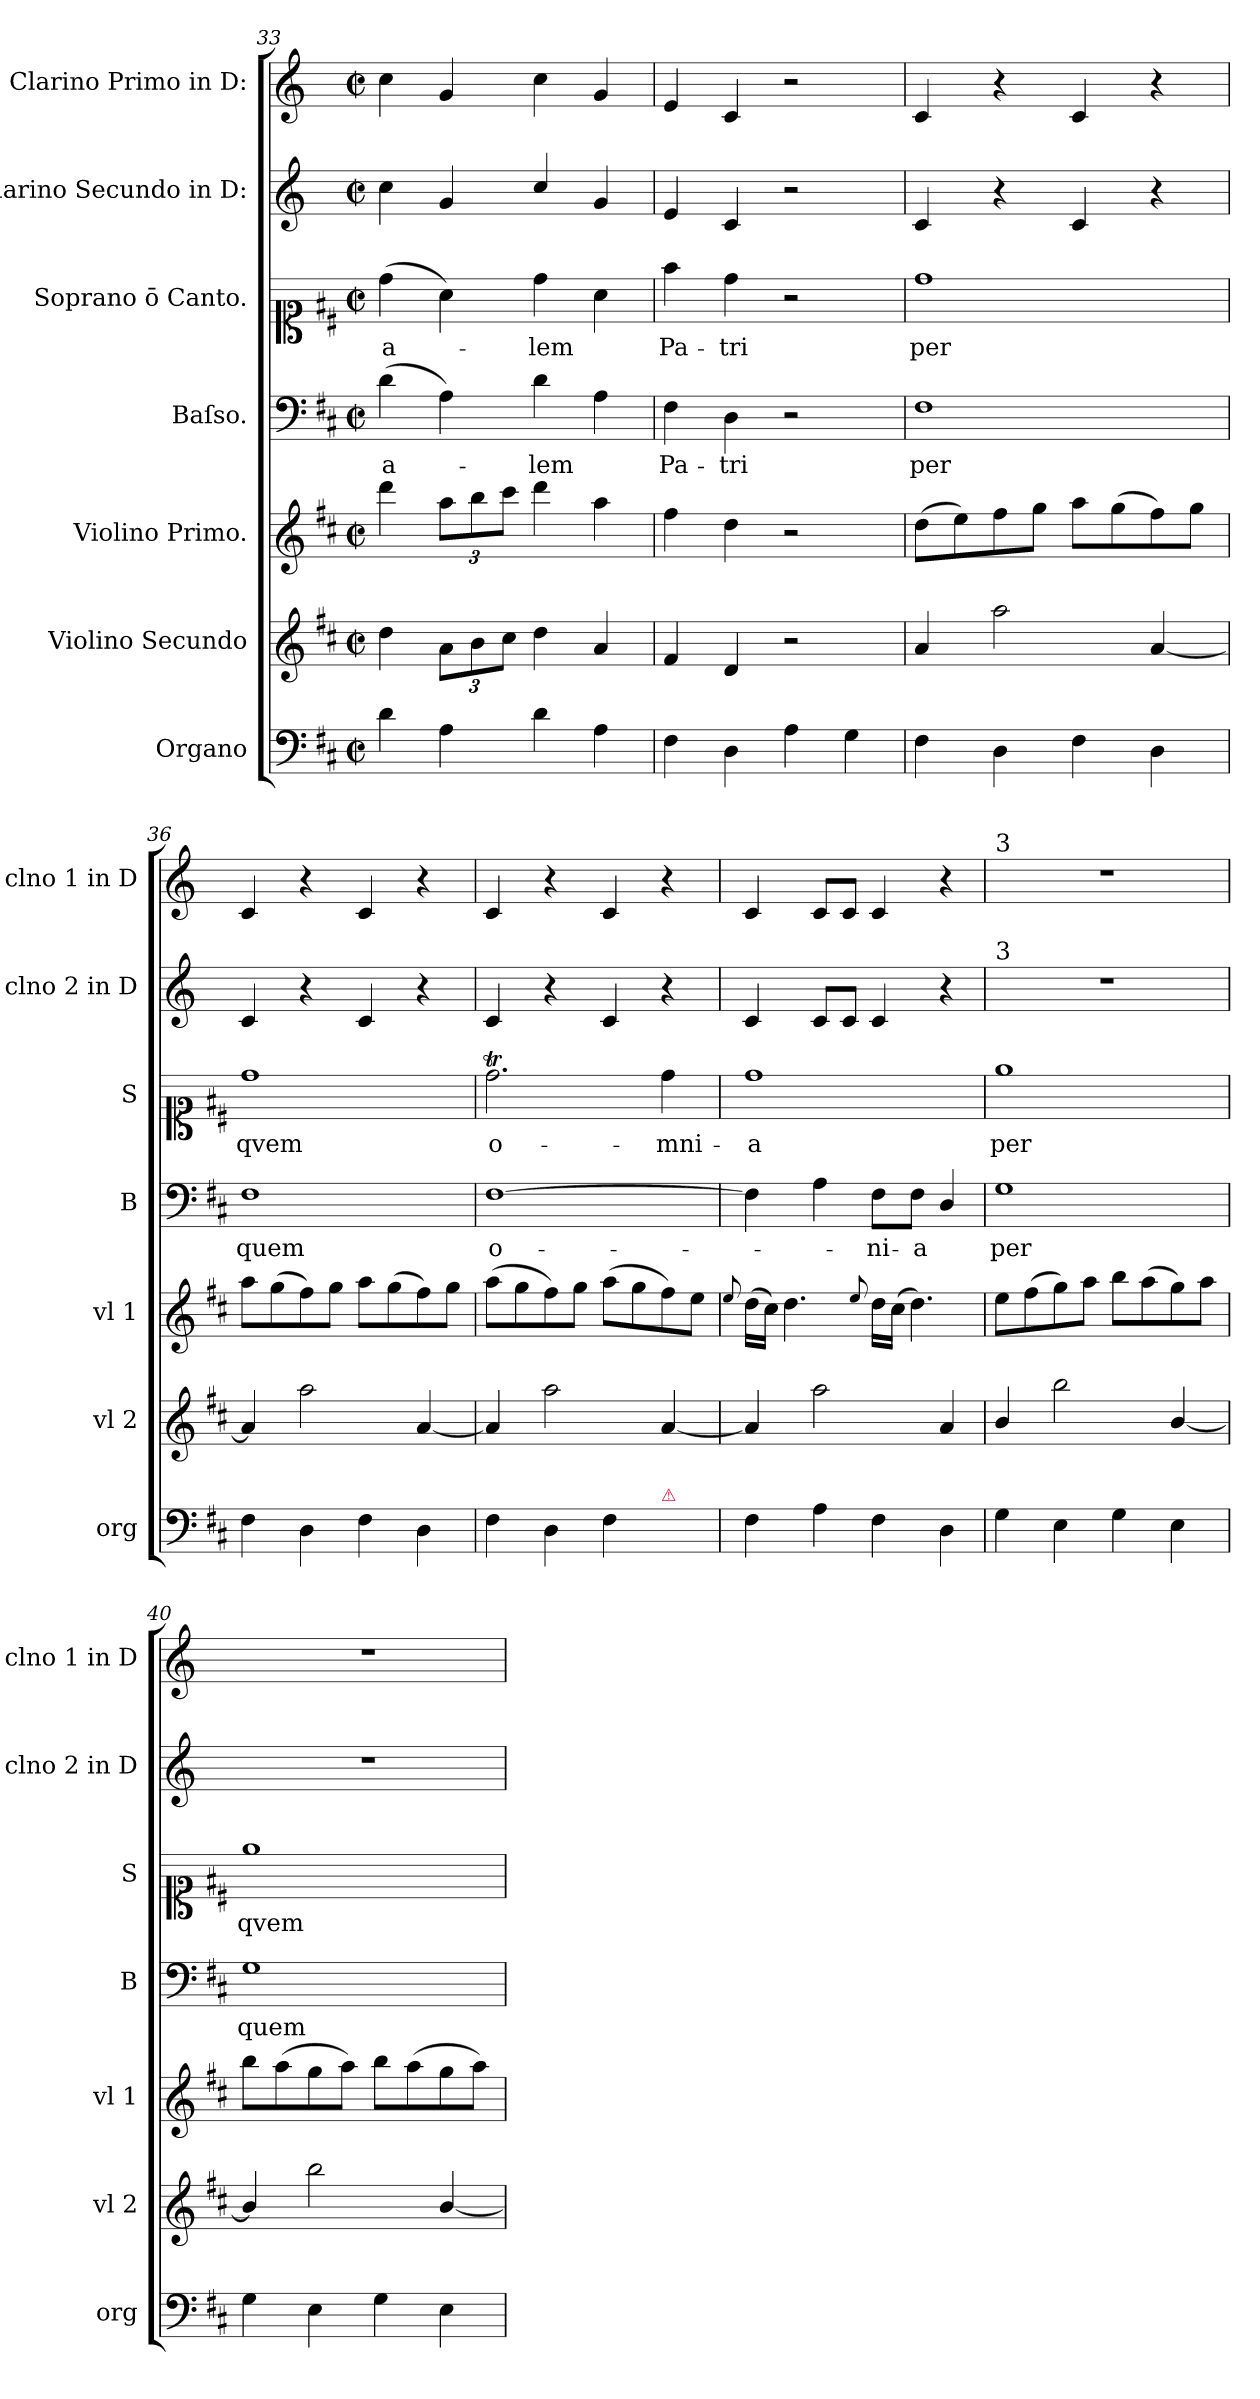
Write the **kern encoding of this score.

**kern	**kern	**kern	**kern	**text	**kern	**text	**kern	**kern
*part7	*part6	*part5	*part4	*part4	*part3	*part3	*part2	*part1
*staff7	*staff6	*staff5	*staff4	*staff4	*staff3	*staff3	*staff2	*staff1
*I"Organo	*I"Violino Secundo	*I"Violino Primo.	*I"Baſso.	*	*I"Soprano ō Canto.	*	*I"Clarino Secundo in D:	*I"Clarino Primo in D:
*I'org	*I'vl 2	*I'vl 1	*I'B	*	*I'S	*	*I'clno 2 in D	*I'clno 1 in D
*clefF4	*clefG2	*clefG2	*clefF4	*	*clefC1	*	*clefG2	*clefG2
*	*	*	*	*	*	*	*ITrd-1c-2	*ITrd-1c-2
*k[f#c#]	*k[f#c#]	*k[f#c#]	*k[f#c#]	*	*k[f#c#]	*	*k[f#c#]	*k[f#c#]
*D:	*D:	*D:	*D:	*	*D:	*	*D:	*D:
*M2/2	*M2/2	*M2/2	*M2/2	*	*M2/2	*	*M2/2	*M2/2
*met(c|)	*met(c|)	*met(c|)	*met(c|)	*	*met(c|)	*	*met(c|)	*met(c|)
=33	=33	=33	=33	=33	=33	=33	=33	=33
4d\	4dd\	4ddd\	(4d\	-a-	(4dd\	-a-	4dd\	4dd\
4A\	12a\L	12aa\L	4A\)	.	4a\)	.	4a/	4a/
.	12b\	12bb\	.	.	.	.	.	.
.	12cc#\J	12ccc#\J	.	.	.	.	.	.
4d\	4dd\	4ddd\	4d\	-lem	4dd\	-lem	4dd/	4dd\
4A\	4a/	4aa\	4A\	.	4a\	.	4a/	4a/
=34	=34	=34	=34	=34	=34	=34	=34	=34
4F#\	4f#/	4ff#\	4F#\	Pa-	4ff#\	Pa-	4f#/	4f#/
4D\	4d/	4dd\	4D\	-tri	4dd\	-tri	4d/	4d/
4A\	2r	2r	2r	.	2r	.	2r	2r
4G\	.	.	.	.	.	.	.	.
=35	=35	=35	=35	=35	=35	=35	=35	=35
4F#\	4a/	(8dd\L	1F#	per	1dd	per	4d/	4d/
.	.	8ee\)	.	.	.	.	.	.
4D\	2aa\	8ff#\	.	.	.	.	4r	4r
.	.	8gg\J	.	.	.	.	.	.
4F#\	.	8aa\L	.	.	.	.	4d/	4d/
.	.	(8gg\	.	.	.	.	.	.
4D\	[4a/	8ff#\)	.	.	.	.	4r	4r
.	.	8gg\J	.	.	.	.	.	.
=36	=36	=36	=36	=36	=36	=36	=36	=36
4F#\	4a/]	8aa\L	1F#	quem	1dd	qvem	4d/	4d/
.	.	(8gg\	.	.	.	.	.	.
4D\	2aa\	8ff#\)	.	.	.	.	4r	4r
.	.	8gg\J	.	.	.	.	.	.
4F#\	.	8aa\L	.	.	.	.	4d/	4d/
.	.	(8gg\	.	.	.	.	.	.
4D\	[4a/	8ff#\)	.	.	.	.	4r	4r
.	.	8gg\J	.	.	.	.	.	.
=37	=37	=37	=37	=37	=37	=37	=37	=37
4F#\	4a/]	(8aa\L	[1F#	o-	2.ddT\	o-	4d/	4d/
.	.	8gg\	.	.	.	.	.	.
4D\	2aa\	8ff#\)	.	.	.	.	4r	4r
.	.	8gg\J	.	.	.	.	.	.
4F#\	.	(8aa\L	.	.	.	.	4d/	4d/
.	.	8gg\	.	.	.	.	.	.
!LO:TX:a:color=crimson:t=⚠	!	!	!	!	!	!	!	!
4ryy	[4a/	8ff#\)	.	.	4dd\	-mni-	4r	4r
.	.	8ee\J	.	.	.	.	.	.
=38	=38	=38	=38	=38	=38	=38	=38	=38
.	.	8qqee/	.	.	.	.	.	.
4F#\	4a/]	(16dd\LL	4F#\]	.	1dd	-a	4d/	4d/
.	.	16cc#\JJ)	.	.	.	.	.	.
.	.	4.dd\	.	.	.	.	.	.
4A\	2aa\	.	4A\	.	.	.	8d/L	8d/L
.	.	.	.	.	.	.	8d/J	8d/J
.	.	8qqee/	.	.	.	.	.	.
4F#\	.	16dd\LL	8F#\L	-ni-	.	.	4d/	4d/
.	.	(16cc#\JJ	.	.	.	.	.	.
.	.	4.dd\)	8F#\J	-a	.	.	.	.
4D\	4a/	.	4D/	.	.	.	4r	4r
=39	=39	=39	=39	=39	=39	=39	=39	=39
!	!	!	!	!	!	!	!	!LO:TX:a:t=3
!	!	!	!	!	!	!	!LO:TX:a:t=3	!
4G\	4b/	8ee\L	1G	per	1ee	per	1r	1r
.	.	(8ff#\	.	.	.	.	.	.
4E\	2bb\	8gg\)	.	.	.	.	.	.
.	.	8aa\J	.	.	.	.	.	.
4G\	.	8bb\L	.	.	.	.	.	.
.	.	(8aa\	.	.	.	.	.	.
4E\	[4b/	8gg\)	.	.	.	.	.	.
.	.	8aa\J	.	.	.	.	.	.
=40	=40	=40	=40	=40	=40	=40	=40	=40
4G\	4b/]	8bb\L	1G	quem	1ee	qvem	1r	1r
.	.	(8aa\	.	.	.	.	.	.
4E\	2bb\	8gg\	.	.	.	.	.	.
.	.	8aa\J)	.	.	.	.	.	.
4G\	.	8bb\L	.	.	.	.	.	.
.	.	(8aa\	.	.	.	.	.	.
4E\	[4b/	8gg\	.	.	.	.	.	.
.	.	8aa\J)	.	.	.	.	.	.
=	=	=	=	=	=	=	=	=
*-	*-	*-	*-	*-	*-	*-	*-	*-
